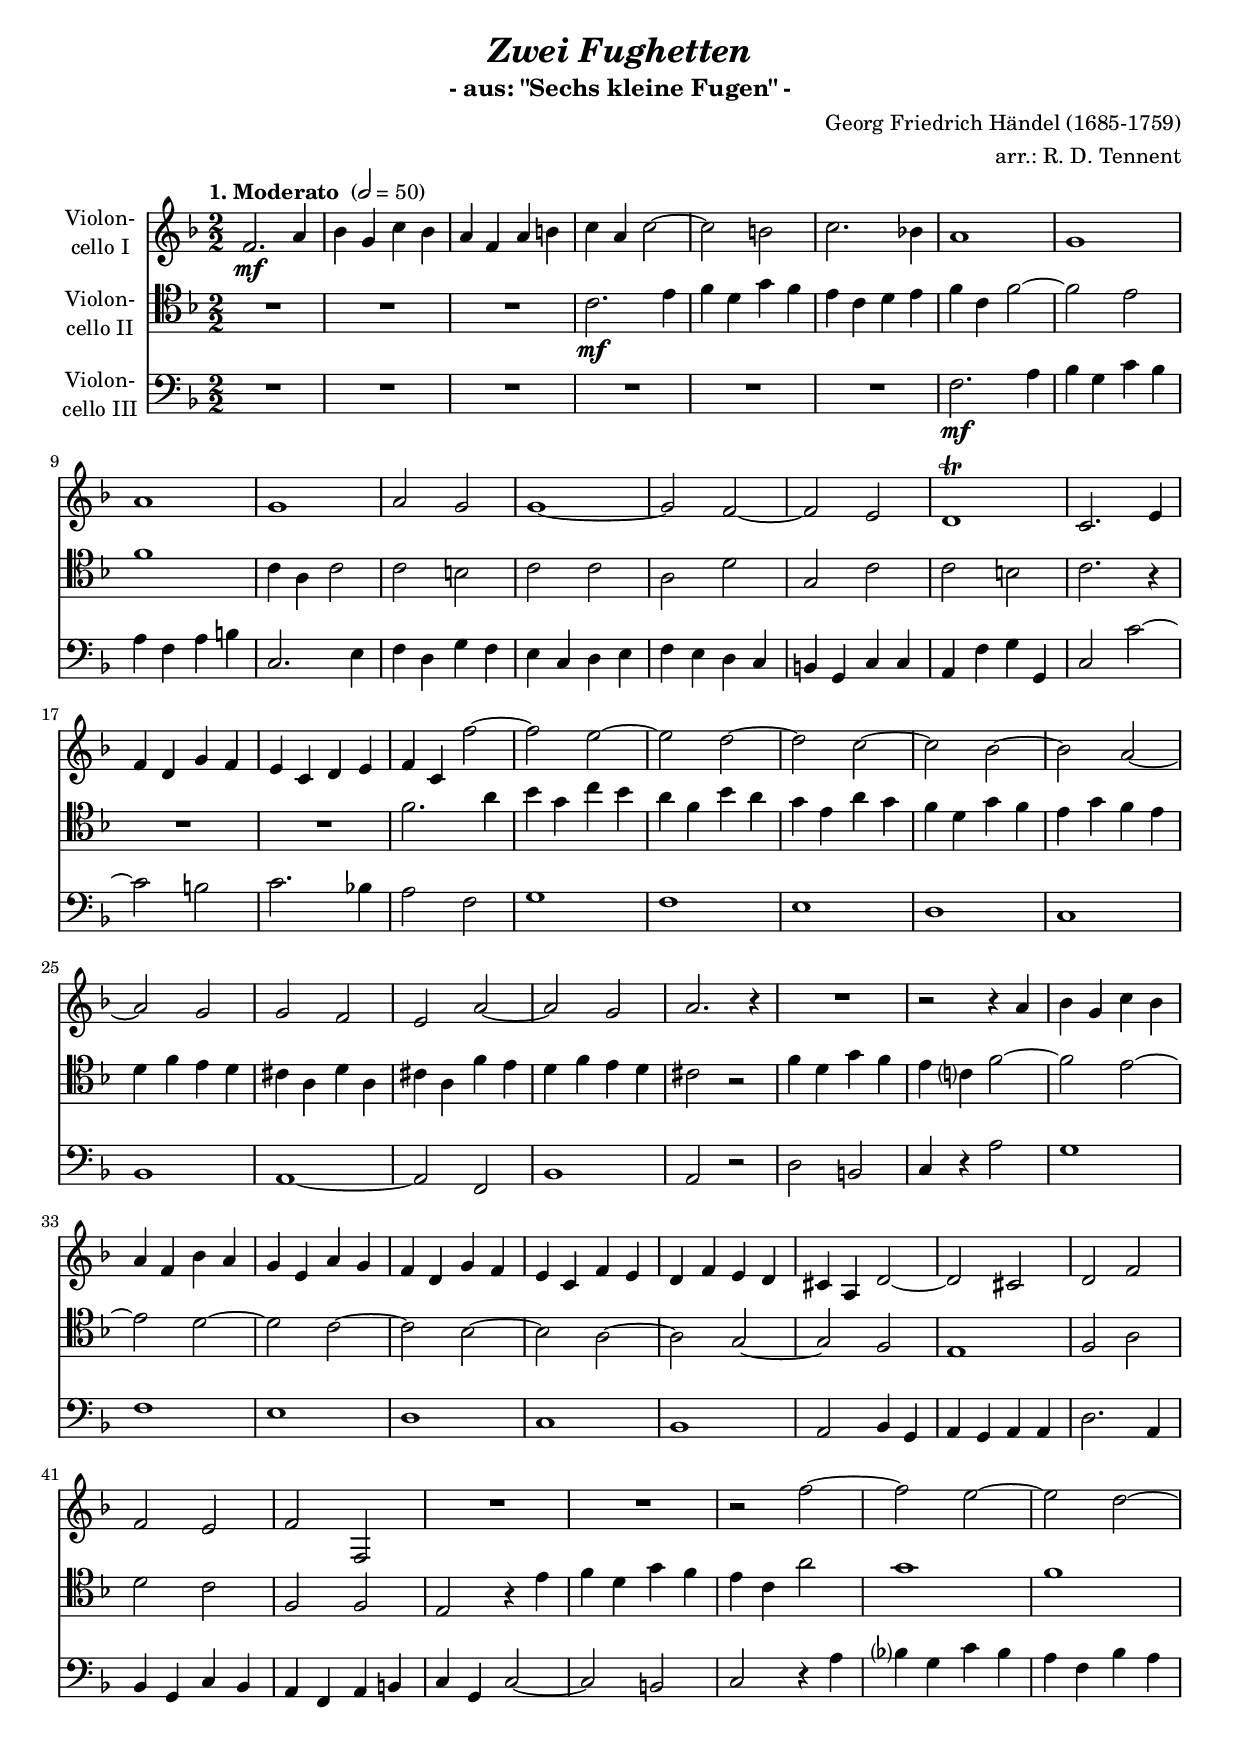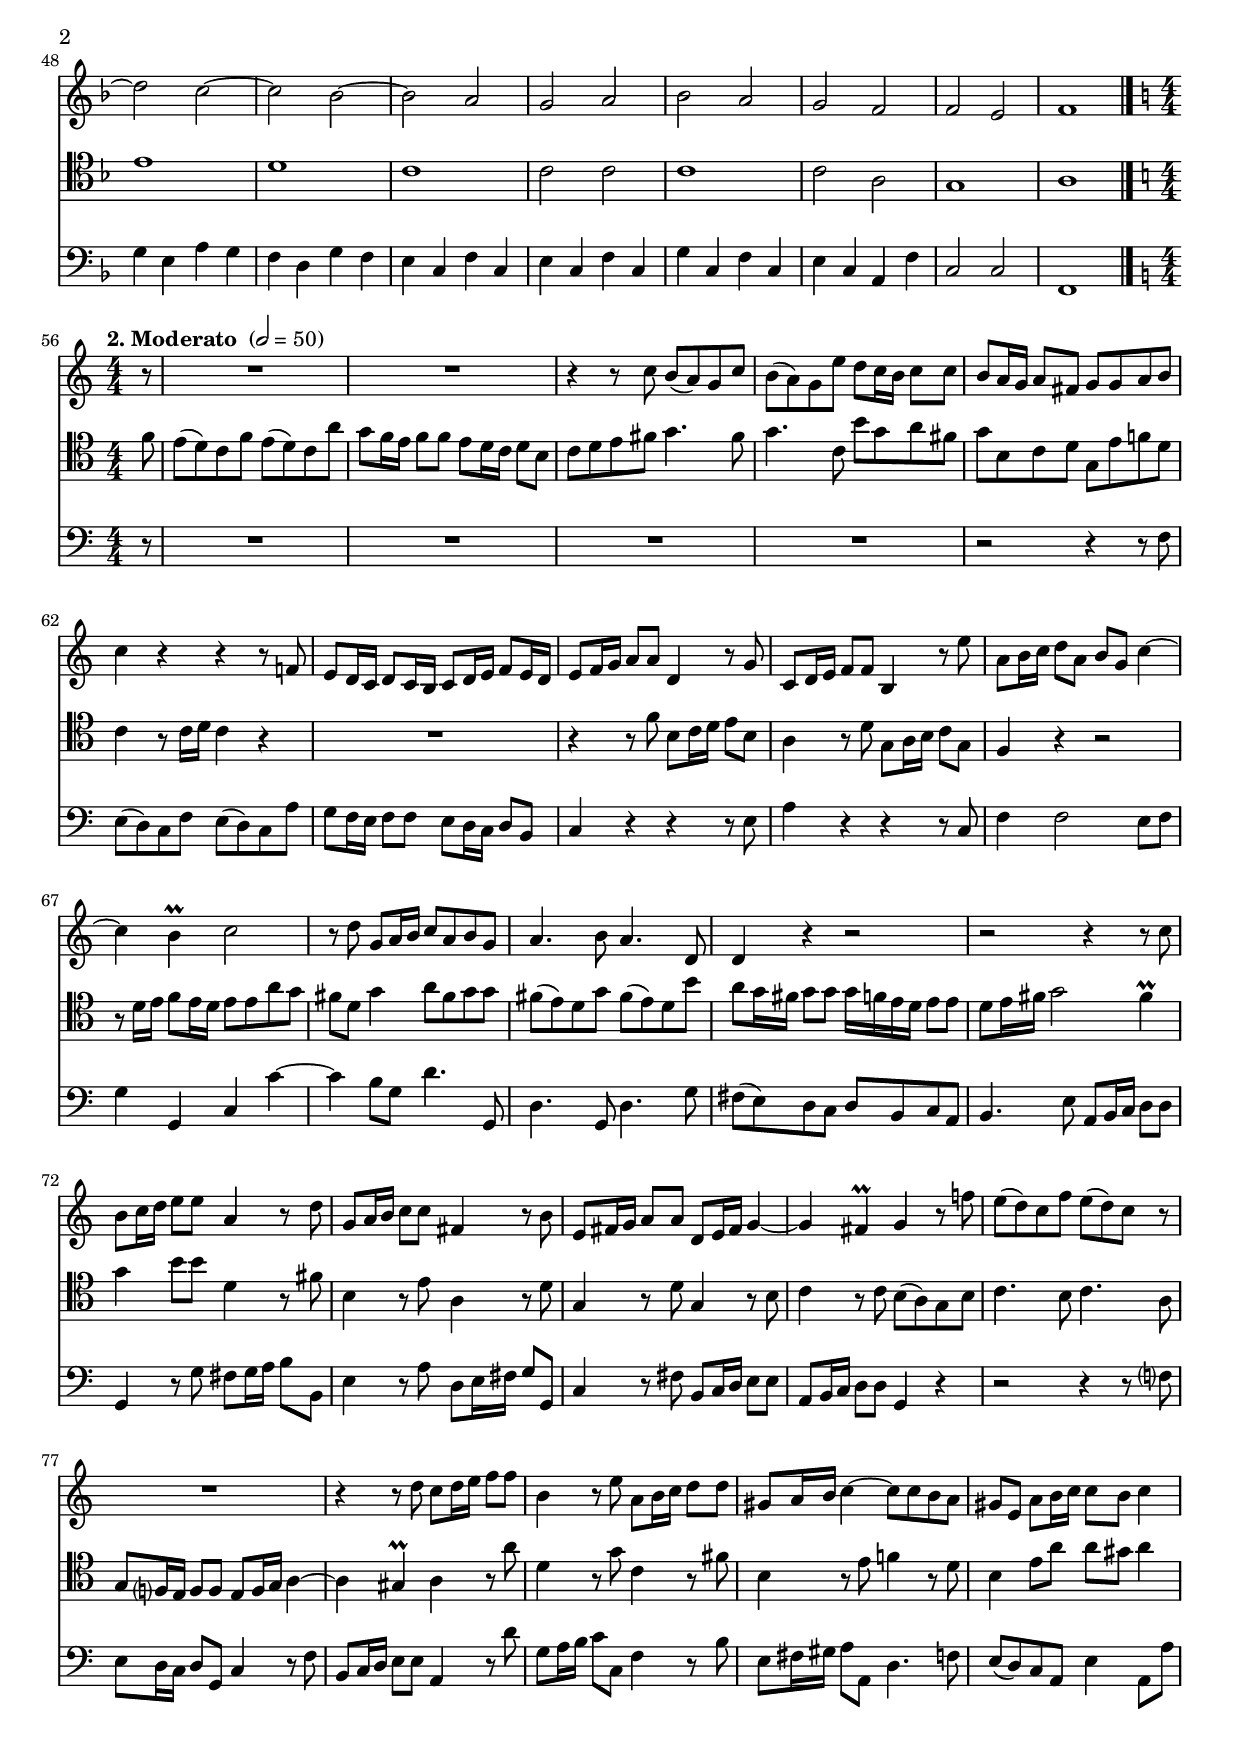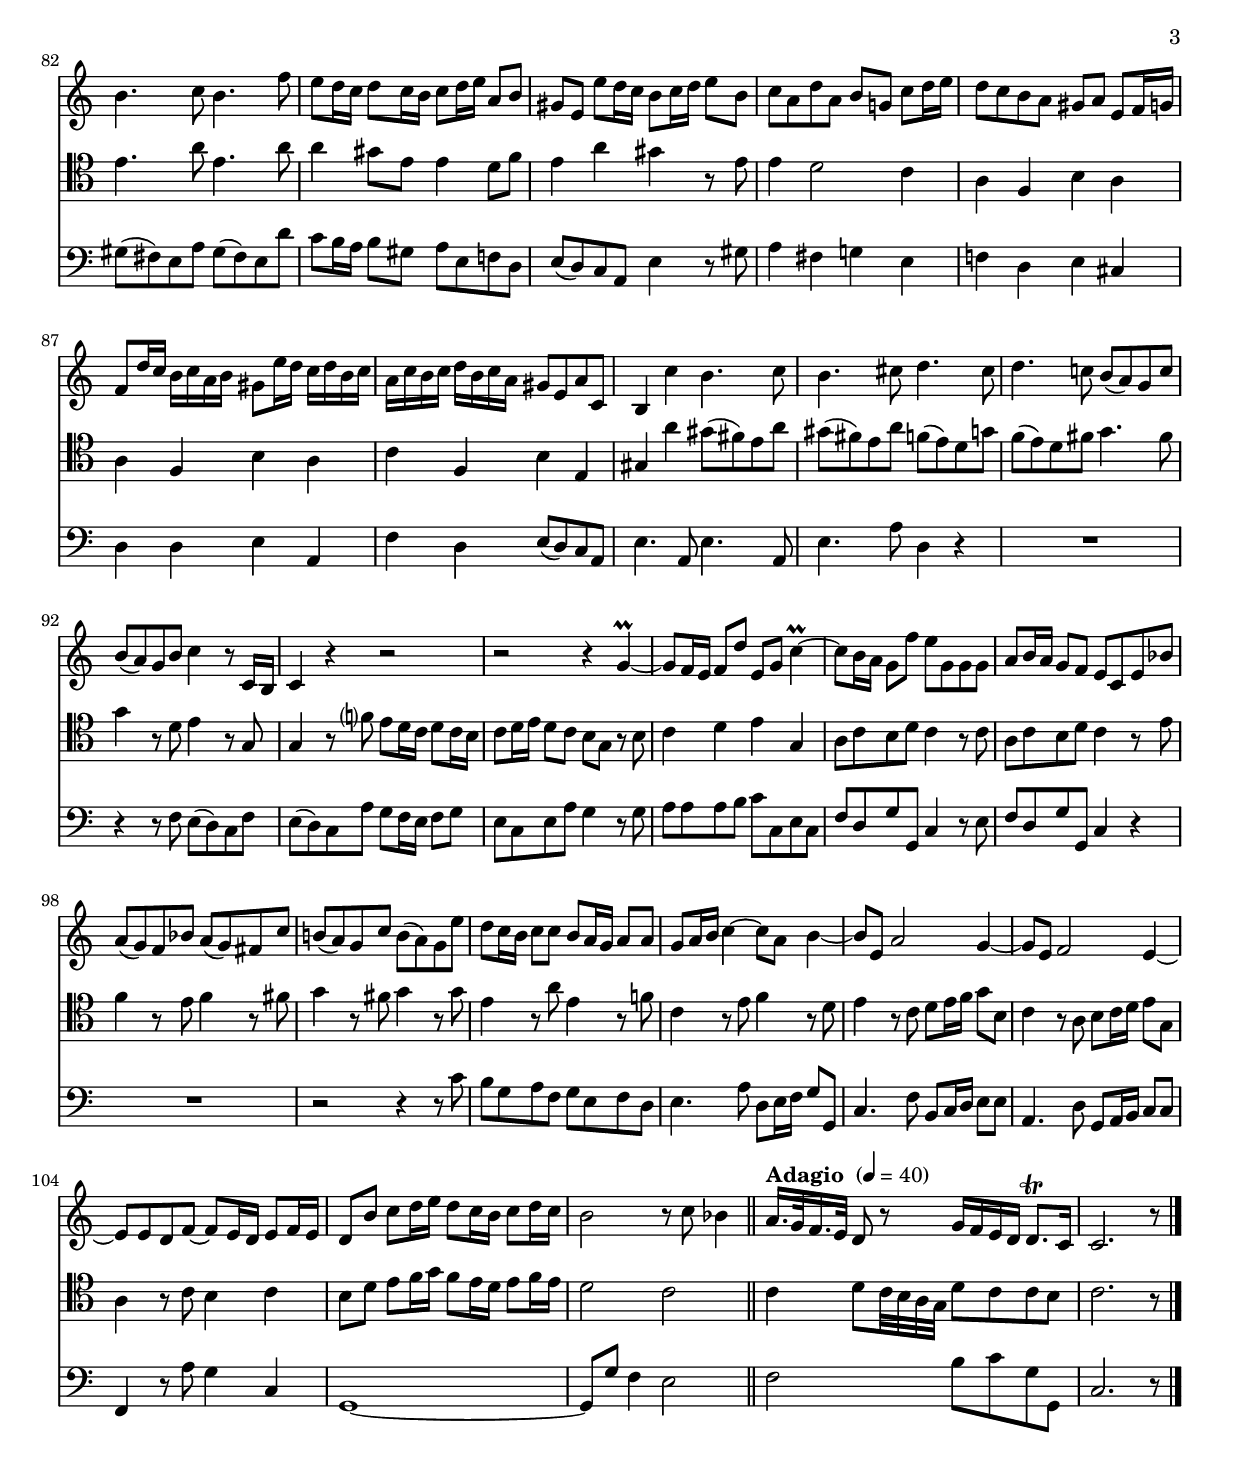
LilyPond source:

\version "2.14.2"
\include "deutsch.ly"

#(set-global-staff-size 18.6)

\header {
  title     = \markup \bold \italic "Zwei Fughetten"
  subtitle  = "- aus: \"Sechs kleine Fugen\" -"
  composer  = "Georg Friedrich Händel (1685-1759)"
  arranger  = "arr.: R. D. Tennent"
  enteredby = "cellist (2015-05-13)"
%  piece     = ""
}

voiceconsts = {
  \key f \major
  \clef "bass"
  \numericTimeSignature
  \compressFullBarRests
  \set tupletSpannerDuration = #(ly:make-moment 1 8)
}

mifl = "clarinet"
mist = "string ensemble 1"
miba = "drawbar organ"

adagio = { \bar "||" \tempo "Adagio " 4=40 }

introa = {        \tempo "1. Moderato "  2=50  \time 2/2 }
introb = { \break \tempo "2. Moderato "  2=50  \time 4/4 \key c \major }

va = \relative c' {
  \voiceconsts
  \clef "treble"

  \introa
  f2.\mf a4
  b g c b
  a f a h
  c a c2~
  c h
  c2. b!4
  a1

  g
  a
  g
  a2 g
  g1~
  g2 f~
  f e

  d1\trill
  c2. e4
  f d g f
  e c d e
  f c f'2~
  f e~
  e d~
  d c~

  c b~
  b a~
  a g
  g f
  e a~
  a g
  a2. r4

  R1
  r2 r4 a
  b g c b
  a f b a
  g e a g
  f d g f

  e c f e
  d f e d
  cis a d2~
  d cis
  d f
  f e

  f f,
  R1*2
  r2 f''~
  f e~
  e d~
  d c~

  c b~
  b a
  g a
  b a
  g f
  f e
  f1 \bar "|."

  \introb
  \partial 8 r8
  R1*2
  r4 r8 c' h( a) g c
  h( a) g e' d c16 h c8 c

  h a16 g a8 fis g g a h
  c4 r r r8 f,!
  e d16 c d8 c16 h c8 d16 e f8 e16 d
  e8 f16 g a8 a d,4 r8 g

  c, d16 e f8 f h,4 r8 e'
  a, h16 c d8 a h g c4~
  c h\prall c2
  r8 d g, a16 h c8 a h g

  a4. h8 a4. d,8
  d4 r r2
  r r4 r8 c'
  h c16 d e8 e a,4 r8 d

  g, a16 h c8 c fis,4 r8 h
  e, fis16 g a8 a d, e16 fis g4~
  g fis\prall g r8 f'!
  e( d) c f e( d) c r

  R1
  r4 r8 d c d16 e f8 f
  h,4 r8 e a, h16 c d8 d
  gis, a16 h c4~ c8 c h a

  gis e a h16 c c8 h c4
  h4. c8 h4. f'8
  e d16 c d8 c16 h c8 d16 e a,8 h
  gis e e' d16 c h8 c16 d e8 h
  c a d a h g! c d16 e

  d8 c h a gis a e f16 g
  f8 d'16 c h c a h gis8 e'16 d c d h c
  a c h c d h c a gis8 e a c,
  h4 c' h4. c8

  h4. cis8 d4. cis8
  d4. c!8 h( a) g c
  h( a) g h c4 r8 c,16 h
  c4 r r2
  r r4 g'~\prall

  g8 f16 e f8 d' e, g c4~\prall
  c8 h16 a g8 f' e g, g g
  a h16 a g8 f e c e b'
  a( g) f b a( g) fis c'
  h!( a) g c h( a) g e'

  d c16 h c8 c h a16 g a8 a
  g a16 h c4~ c8 a h4~
  h8 e, a2 g4~
  g8 e f2 e4~

  e8 e d f~ f e16 d e8 f16 e
  d8 h' c d16 e d8 c16 h c8 d16 c
  h2 r8 c b4 \adagio
  a16. g32 f16. e32 d8 r g16 f e d d8.\trill c16
  c2. r8 \bar "|."
}

vb = \relative c' {
  \voiceconsts
  \clef "tenor"

  \introa
  R1*3
  c2.\mf e4
  f d g f
  e c d e
  f c f2~

  f e
  f1
  c4 a c2
  c h
  c c
  a d
  g, c

  c h
  c2. r4
  R1*2
  f2. a4
  b g c b
  a f b a
  g e a g

  f d g f
  e g f e
  d f e d
  cis a d a
  cis a f' e
  d f e d
  cis2 r

  f4 d g f
  e c? f2~
  f e~
  e d~
  d c~
  c b~

  b a~
  a g~
  g f
  e1
  f2 a
  d c

  f, f
  e r4 e'
  f d g f
  e c a'2
  g1
  f
  e

  d
  c
  c2 c
  c1
  c2 a
  g1
  a \bar "|."

  \introb
  \partial 8 f'8
  e( d) c f e( d) c a'
  g f16 e f8 f e d16 c d8 h
  c d e fis g4. fis8
  g4. c,8 h' g a fis

  g h, c d g, e' f! d
  c4 r8 c16 d c4 r
  R1
  r4 r8 f h, c16 d e8 h

  a4 r8 d g, a16 h c8 g
  f4 r r2
  r8 d'16 e f8 e16 d e8 e a g
  fis d g4 a8 fis g g

  fis( e) d g fis( e) d h'
  a g16 fis g8 g g16 f e d e8 e
  d e16 fis g2 fis4\prall
  g h8 h d,4 r8 fis

  h,4 r8 e a,4 r8 d
  g,4 r8 d' g,4 r8 h
  c4 r8 c h( a) g h
  c4. h8 c4. a8

  g f?16 e f8 f e f16 g a4~
  a gis\prall a r8 a'
  d,4 r8 g c,4 r8 fis
  h,4 r8 e f!4 r8 d

  h4 e8 a a gis a4
  e4. a8 e4. a8
  a4 gis8 e e4 d8 f
  e4 a gis r8 e
  e4 d2 c4

  a f h a
  a f h a
  c f, h e,
  gis a' gis8( fis) e a

  gis( fis) e a f( e) d g
  f( e) d fis g4. fis8
  g4 r8 d e4 r8 g,
  g4 r8 f'? e d16 c d8 c16 h
  c8 d16 e d8 c h g r h

  c4 d e g,
  a8 c h d c4 r8 c
  a c h d c4 r8 e
  f4 r8 e f4 r8 fis
  g4 r8 fis g4 r8 g

  e4 r8 a e4 r8 f!
  c4 r8 e f4 r8 d
  e4 r8 c d e16 f g8 h,
  c4 r8 a h c16 d e8 g,

  a4 r8 c h4 c
  h8 d e f16 g f8 e16 d e8 f16 e
  d2 c \adagio
  c4 d8 c32 h a g d'8 c c h
  c2. r8 \bar "|."
}

vc = \relative c {
  \voiceconsts
  
  \introa
  R1*6
  f2.\mf a4

  b g c b
  a f a h
  c,2. e4
  f d g f
  e c d e
  f e d c
  h g c c

  a f' g g,
  c2 c'~
  c h
  c2. b!4
  a2 f
  g1
  f
  e

  d
  c
  b
  a~
  a2 f
  b1
  a2 r

  d h
  c4 r a'2
  g1
  f
  e
  d

  c
  b
  a2 b4 g
  a g a a
  d2. a4
  b g c b

  a f a h
  c g c2~
  c h
  c r4 a'
  b? g c b
  a f b a
  g e a g

  f d g f
  e c f c
  e c f c
  g' c, f c
  e c a f'
  c2 c
  f,1 \bar "|."

  \introb
  \partial 8 r8
  R1*4

  r2 r4 r8 f'
  e( d) c f e( d) c a'
  g f16 e f8 f e d16 c d8 h
  c4 r r r8 e

  a4 r r r8 c,
  f4 f2 e8 f
  g4 g, c c'~
  c h8 g d'4. g,,8

  d'4. g,8 d'4. g8
  fis( e) d c d h c a
  h4. e8 a, h16 c d8 d
  g,4 r8 g' fis g16 a h8 h,

  e4 r8 a d, e16 fis g8 g,
  c4 r8 fis h, c16 d e8 e
  a, h16 c d8 d g,4 r
  r2 r4 r8 f'?

  e d16 c d8 g, c4 r8 f
  h, c16 d e8 e a,4 r8 d'
  g, a16 h c8 c, f4 r8 h
  e, fis16 gis a8 a, d4. f8

  e( d) c a e'4 a,8 a'
  gis( fis) e a gis( fis) e d'
  c h16 a h8 gis a e f! d
  e( d) c a e'4 r8 gis
  a4 fis g! e

  f! d e cis
  d d e a,
  f' d e8( d) c a
  e'4. a,8 e'4. a,8

  e'4. a8 d,4 r
  R1
  r4 r8 f e( d) c f
  e( d) c a' g f16 e f8 g
  e c e a g4 r8 g

  a a a h c c, e c
  f d g g, c4 r8 e
  f d g g, c4 r
  R1
  r2 r4 r8 c'

  h g a f g e f d
  e4. a8 d, e16 f g8 g,
  c4. f8 h, c16 d e8 e
  a,4. d8 g, a16 h c8 c

  f,4 r8 a' g4 c,
  g1~
  g8 g' f4 e2 \adagio
  f h8 c g g,
  c2. r8 \bar "|."
}


music = <<
  \new Staff {
    \set Staff.midiInstrument = \mist
    \set Staff.instrumentName = \markup \center-column { "Violon-" "cello I" }
    \transpose f f { \va }
  }

  \new Staff {
    \set Staff.midiInstrument = \mist
    \set Staff.instrumentName = \markup \center-column { "Violon-" "cello II" }
    \transpose f f { \vb }
  }

  \new Staff {
    \set Staff.midiInstrument = \miba
    \set Staff.instrumentName = \markup \center-column { "Violon-" "cello III" }
    \transpose f f { \vc }
  }
>>

\book {
  \score {
   \music
    \layout {}
  }

  \score {
    \unfoldRepeats \music

    \midi {
      \context {
        \Score
      }
    }
  }
}
